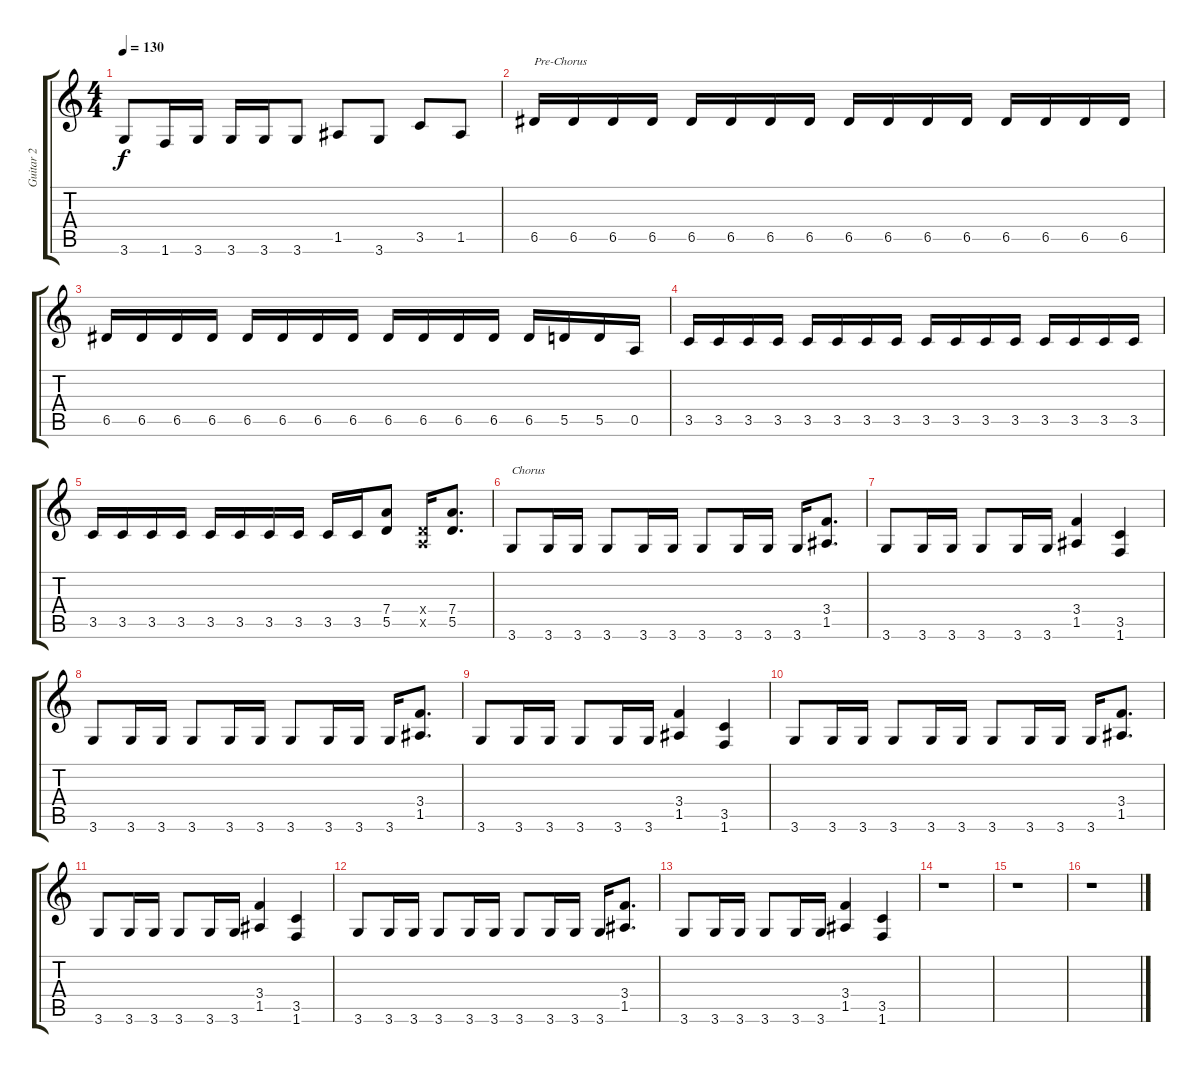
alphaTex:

\track ("Guitar 2" "Guitar 2") {instrument distortionguitar}
\staff {score tabs}
\tuning (E4 B3 G3 D3 A2 E2) {hide}
\ts (4 4)
\tempo 130
\clef g2
\ks c
3.6.8{dy f} 1.6.16 3.6.16 3.6.16 3.6.16 3.6.8 1.5.8 3.6.8 3.5.8 1.5.8 |
6.5.16{txt "Pre-Chorus"} 6.5.16 6.5.16 6.5.16 6.5.16 6.5.16 6.5.16 6.5.16 6.5.16 6.5.16 6.5.16 6.5.16 6.5.16 6.5.16 6.5.16 6.5.16 |
6.5.16 6.5.16 6.5.16 6.5.16 6.5.16 6.5.16 6.5.16 6.5.16 6.5.16 6.5.16 6.5.16 6.5.16 6.5.16 5.5.16 5.5.16 0.5.16 |
3.5.16 3.5.16 3.5.16 3.5.16 3.5.16 3.5.16 3.5.16 3.5.16 3.5.16 3.5.16 3.5.16 3.5.16 3.5.16 3.5.16 3.5.16 3.5.16 |
3.5.16 3.5.16 3.5.16 3.5.16 3.5.16 3.5.16 3.5.16 3.5.16 3.5.16 3.5.16 (7.4 5.5).8 (0.4{x} 0.5{x}).16 (7.4 5.5).8{d} |
3.6.8{txt "Chorus"} 3.6.16 3.6.16 3.6.8 3.6.16 3.6.16 3.6.8 3.6.16 3.6.16 3.6.16 (3.4 1.5).8{d} |
3.6.8 3.6.16 3.6.16 3.6.8 3.6.16 3.6.16 (3.4 1.5).4 (3.5 1.6).4 |
3.6.8 3.6.16 3.6.16 3.6.8 3.6.16 3.6.16 3.6.8 3.6.16 3.6.16 3.6.16 (3.4 1.5).8{d} |
3.6.8 3.6.16 3.6.16 3.6.8 3.6.16 3.6.16 (3.4 1.5).4 (3.5 1.6).4 |
3.6.8 3.6.16 3.6.16 3.6.8 3.6.16 3.6.16 3.6.8 3.6.16 3.6.16 3.6.16 (3.4 1.5).8{d} |
3.6.8 3.6.16 3.6.16 3.6.8 3.6.16 3.6.16 (3.4 1.5).4 (3.5 1.6).4 |
3.6.8 3.6.16 3.6.16 3.6.8 3.6.16 3.6.16 3.6.8 3.6.16 3.6.16 3.6.16 (3.4 1.5).8{d} |
3.6.8 3.6.16 3.6.16 3.6.8 3.6.16 3.6.16 (3.4 1.5).4 (3.5 1.6).4 |
r.1 |
r.1 |
r.1
